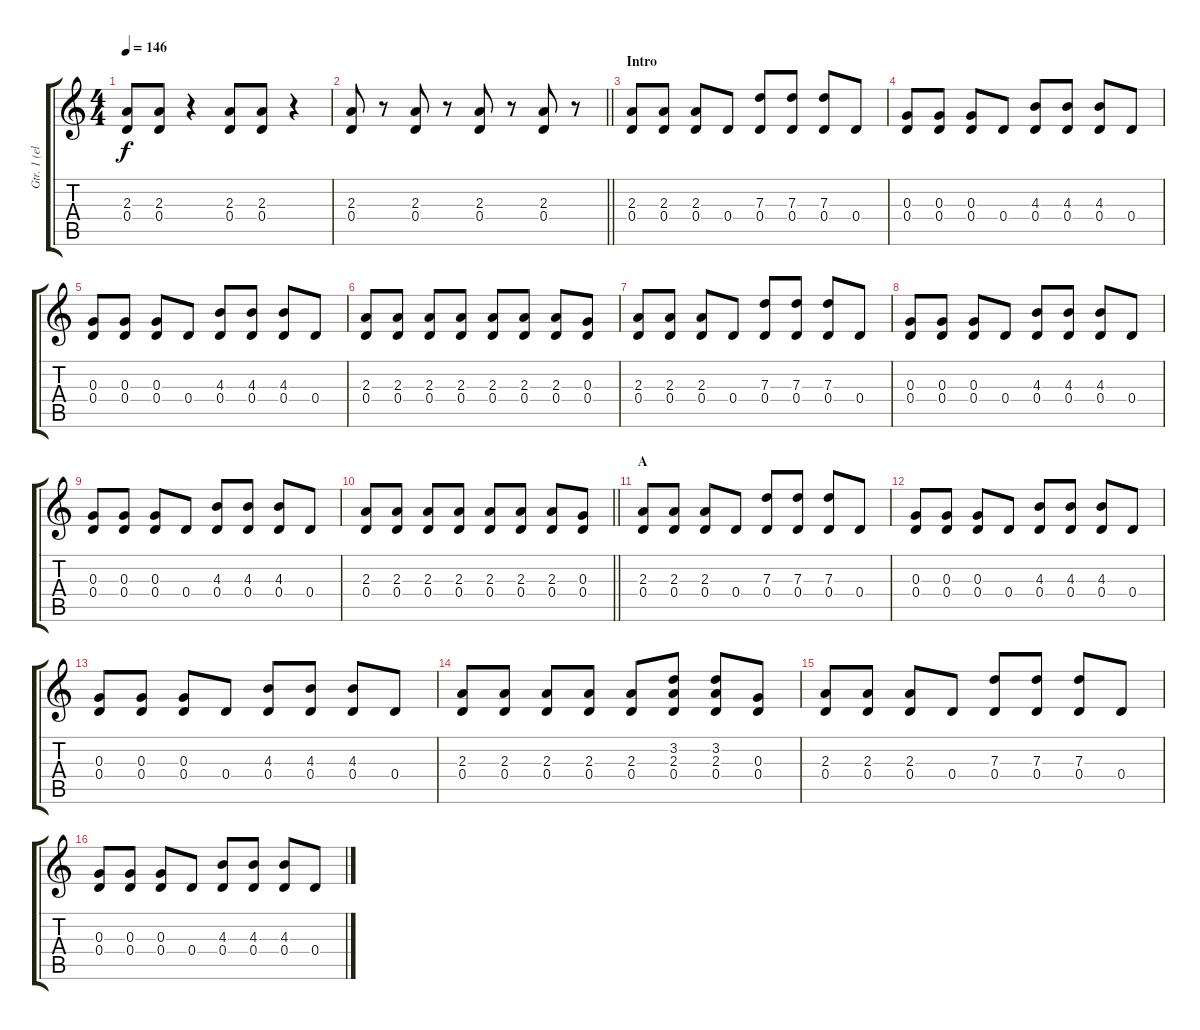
\track ("Gtr. 1 (electric)" "Gtr. 1 (el") {instrument distortionguitar}
\staff {score tabs}
\tuning (E4 B3 G3 D3 A2 E2) {hide}
\ts (4 4)
\tempo 146
\clef g2
\ks c
(2.3 0.4).8{dy f instrument distortionguitar} (2.3 0.4).8 r.4 (2.3 0.4).8 (2.3 0.4).8 r.4 |
\barLineRight lightlight
(2.3 0.4).8 r.8 (2.3 0.4).8 r.8 (2.3 0.4).8 r.8 (2.3 0.4).8 r.8 |
\section ("" "Intro")
(2.3 0.4).8 (2.3 0.4).8 (2.3 0.4).8 0.4.8 (7.3 0.4).8 (7.3 0.4).8 (7.3 0.4).8 0.4.8 |
(0.3 0.4).8 (0.3 0.4).8 (0.3 0.4).8 0.4.8 (4.3 0.4).8 (4.3 0.4).8 (4.3 0.4).8 0.4.8 |
(0.3 0.4).8 (0.3 0.4).8 (0.3 0.4).8 0.4.8 (4.3 0.4).8 (4.3 0.4).8 (4.3 0.4).8 0.4.8 |
(2.3 0.4).8 (2.3 0.4).8 (2.3 0.4).8 (2.3 0.4).8 (2.3 0.4).8 (2.3 0.4).8 (2.3 0.4).8 (0.3 0.4).8 |
(2.3 0.4).8 (2.3 0.4).8 (2.3 0.4).8 0.4.8 (7.3 0.4).8 (7.3 0.4).8 (7.3 0.4).8 0.4.8 |
(0.3 0.4).8 (0.3 0.4).8 (0.3 0.4).8 0.4.8 (4.3 0.4).8 (4.3 0.4).8 (4.3 0.4).8 0.4.8 |
(0.3 0.4).8 (0.3 0.4).8 (0.3 0.4).8 0.4.8 (4.3 0.4).8 (4.3 0.4).8 (4.3 0.4).8 0.4.8 |
\barLineRight lightlight
(2.3 0.4).8 (2.3 0.4).8 (2.3 0.4).8 (2.3 0.4).8 (2.3 0.4).8 (2.3 0.4).8 (2.3 0.4).8 (0.3 0.4).8 |
\section ("" "A")
(2.3 0.4).8 (2.3 0.4).8 (2.3 0.4).8 0.4.8 (7.3 0.4).8 (7.3 0.4).8 (7.3 0.4).8 0.4.8 |
(0.3 0.4).8 (0.3 0.4).8 (0.3 0.4).8 0.4.8 (4.3 0.4).8 (4.3 0.4).8 (4.3 0.4).8 0.4.8 |
(0.3 0.4).8 (0.3 0.4).8 (0.3 0.4).8 0.4.8 (4.3 0.4).8 (4.3 0.4).8 (4.3 0.4).8 0.4.8 |
(2.3 0.4).8 (2.3 0.4).8 (2.3 0.4).8 (2.3 0.4).8 (2.3 0.4).8 (3.2 2.3 0.4).8 (3.2 2.3 0.4).8 (0.3 0.4).8 |
(2.3 0.4).8 (2.3 0.4).8 (2.3 0.4).8 0.4.8 (7.3 0.4).8 (7.3 0.4).8 (7.3 0.4).8 0.4.8 |
(0.3 0.4).8 (0.3 0.4).8 (0.3 0.4).8 0.4.8 (4.3 0.4).8 (4.3 0.4).8 (4.3 0.4).8 0.4.8
